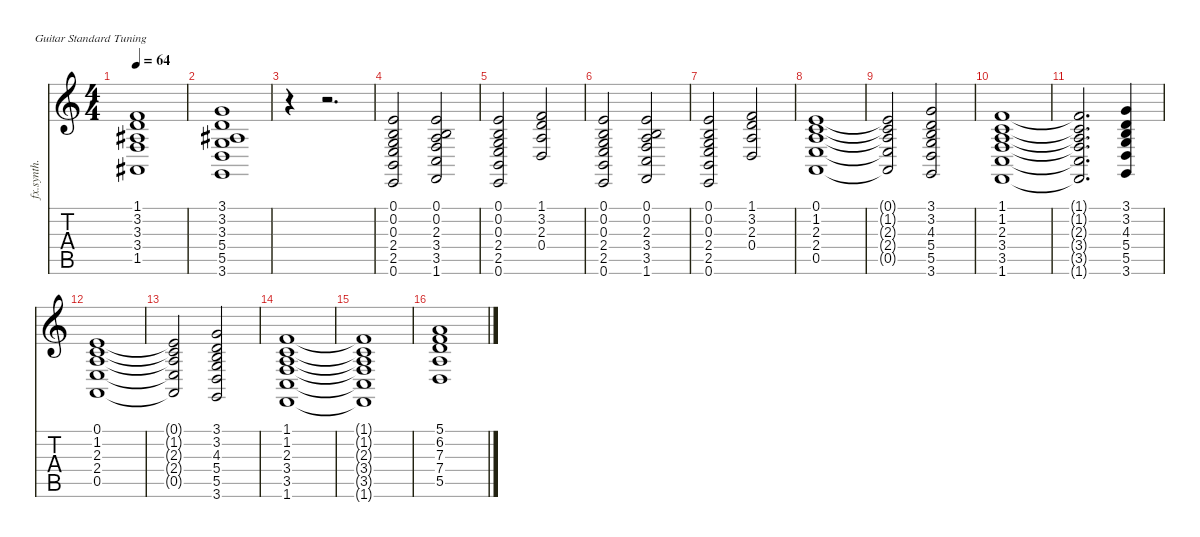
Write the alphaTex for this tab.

\defaultSystemsLayout 4
\hideDynamics
\bracketExtendMode nobrackets
\otherSystemsTrackNameOrientation horizontal
\track ("Piste 5" "fx.synth.") {instrument fx6goblins}
\staff {score tabs}
\tuning (E4 B3 G3 D3 A2 E2)
\ts (4 4)
\tempo 64
\clef g2
\ks c
(1.1 3.2 3.3{acc #} 3.4 1.5{acc #}).1{dy f} |
(3.1 3.2 3.3{acc #} 5.4 5.5 3.6).1 |
r.4 r.2{d} |
(0.1 0.2 0.3 2.4 2.5 0.6).2 (0.1 0.2 2.3 3.4 3.5 1.6).2 |
(0.1 0.2 0.3 2.4 2.5 0.6).2 (1.1 3.2 2.3 0.4).2 |
(0.1 0.2 0.3 2.4 2.5 0.6).2 (0.1 0.2 2.3 3.4 3.5 1.6).2 |
(0.1 0.2 0.3 2.4 2.5 0.6).2 (1.1 3.2 2.3 0.4).2 |
(0.1 1.2 2.3 2.4 0.5).1 |
(0.1{t} 1.2{t} 2.3{t} 2.4{t} 0.5{t}).2 (3.1 3.2 4.3 5.4 5.5 3.6).2 |
(1.1 1.2 2.3 3.4 3.5 1.6).1 |
(1.1{t} 1.2{t} 2.3{t} 3.4{t} 3.5{t} 1.6{t}).2{d} (3.1 3.2 4.3 5.4 5.5 3.6).4 |
(0.1 1.2 2.3 2.4 0.5).1 |
(0.1{t} 1.2{t} 2.3{t} 2.4{t} 0.5{t}).2 (3.1 3.2 4.3 5.4 5.5 3.6).2 |
(1.1 1.2 2.3 3.4 3.5 1.6).1 |
(1.1{t} 1.2{t} 2.3{t} 3.4{t} 3.5{t} 1.6{t}).1 |
(5.1 6.2 7.3 7.4 5.5).1
